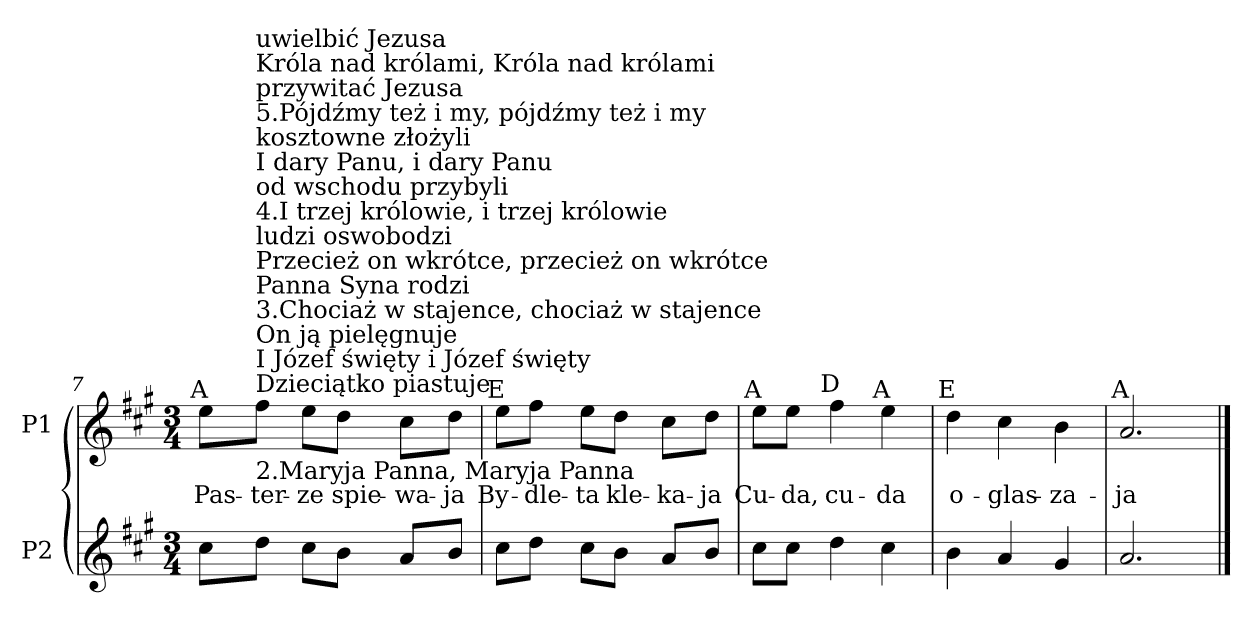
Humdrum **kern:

**kern	**kern	**text
*part2	*part1	*part1
*staff2	*staff1	*staff1
*I"P2	*I"P1	*
*clefG2	*clefG2	*
*k[f#c#g#]	*k[f#c#g#]	*
*A:	*A:	*
*M3/4	*M3/4	*
=7	=7	=7
!	!LO:TX:a:cj:t=A	!
!	!	!LO:LY:b:color=#000000
8cc#i\L	8eei\L	Pas-
!	!LO:TX:b:t=2.Maryja Panna, Maryja Panna	!
!	!LO:TX:t=Dzieciątko piastuje	!
!	!LO:TX:t=I Józef święty i Józef święty	!
!	!LO:TX:t=On ją pielęgnuje	!
!	!LO:TX:t=3.Chociaż w stajence, chociaż w stajence	!
!	!LO:TX:t=Panna Syna rodzi	!
!	!LO:TX:t=Przecież on wkrótce, przecież on wkrótce	!
!	!LO:TX:t=ludzi oswobodzi	!
!	!LO:TX:t=4.I trzej królowie, i trzej królowie	!
!	!LO:TX:t=od wschodu przybyli	!
!	!LO:TX:t=I dary Panu, i dary Panu	!
!	!LO:TX:t=kosztowne złożyli	!
!	!LO:TX:t=5.Pójdźmy też i my, pójdźmy też i my	!
!	!LO:TX:t=przywitać Jezusa	!
!	!LO:TX:t=Króla nad królami, Króla nad królami	!
!	!LO:TX:t=uwielbić Jezusa	!
!	!	!LO:LY:b:color=#000000
8ddi\J	8ff#i\J	-ter-
!	!	!LO:LY:b:color=#000000
8cc#i\L	8eei\L	-ze
!	!	!LO:LY:b:color=#000000
8bi\J	8ddi\J	spie-
!	!	!LO:LY:b:color=#000000
8ai/L	8cc#i\L	-wa-
!	!	!LO:LY:b:color=#000000
8bi/J	8ddi\J	-ja
=8	=8	=8
!	!LO:TX:a:cj:t=E	!
!	!	!LO:LY:b:color=#000000
8cc#i\L	8eei\L	By-
!	!	!LO:LY:b:color=#000000
8ddi\J	8ff#i\J	-dle-
!	!	!LO:LY:b:color=#000000
8cc#i\L	8eei\L	-ta
!	!	!LO:LY:b:color=#000000
8bi\J	8ddi\J	kle-
!	!	!LO:LY:b:color=#000000
8ai/L	8cc#i\L	-ka-
!	!	!LO:LY:b:color=#000000
8bi/J	8ddi\J	-ja
=9	=9	=9
!	!LO:TX:a:cj:t=A	!
!	!	!LO:LY:b:color=#000000
8cc#i\L	8eei\L	Cu-
!	!	!LO:LY:b:color=#000000
8cc#i\J	8eei\J	-da,
!	!LO:TX:a:cj:t=D	!
!	!	!LO:LY:b:color=#000000
4ddi\	4ff#i\	cu-
!	!LO:TX:a:cj:t=A	!
!	!	!LO:LY:b:color=#000000
4cc#i\	4eei\	-da
=10	=10	=10
!	!LO:TX:a:cj:t=E	!
!	!	!LO:LY:b:color=#000000
4bi\	4ddi\	o-
!	!	!LO:LY:b:color=#000000
4ai/	4cc#i\	-glas-
!	!	!LO:LY:b:color=#000000
4g#i/	4bi\	-za-
=11	=11	=11
!	!LO:TX:a:cj:t=A	!
!	!	!LO:LY:b:color=#000000
2.ai/	2.ai/	-ja
==	==	==
*-	*-	*-
